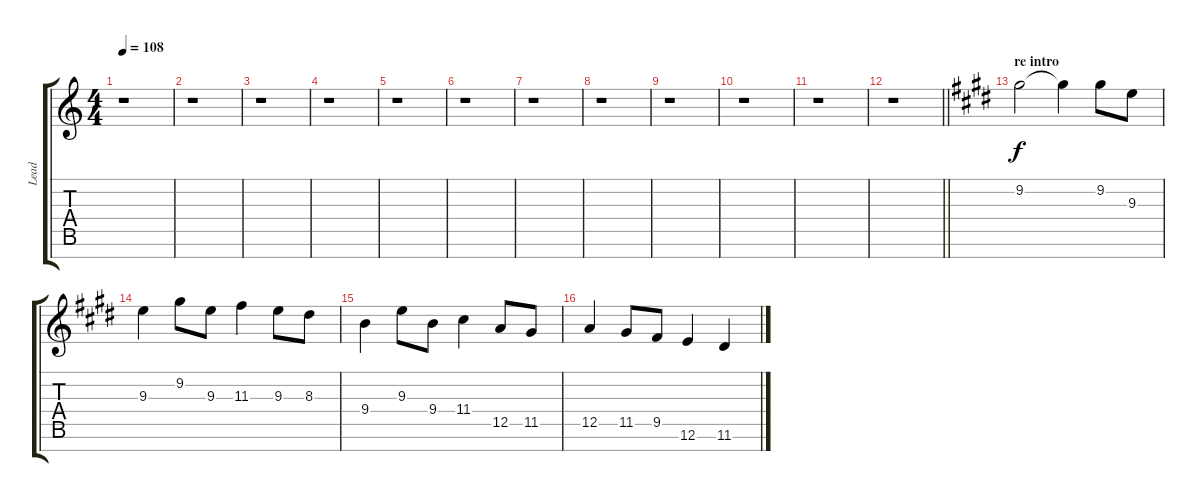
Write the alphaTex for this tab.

\track ("Lead" "Lead") {instrument distortionguitar}
\staff {score tabs}
\tuning (E4 B3 G3 D3 A2 E2 B1) {hide}
\ts (4 4)
\tempo 108
\clef g2
\ks c
r.1{dy f} |
r.1 |
r.1 |
r.1 |
r.1 |
r.1 |
r.1 |
r.1 |
r.1 |
r.1 |
r.1 |
\barLineRight lightlight
r.1 |
\section ("" "re intro")
\ks e
9.2.2 9.2{t}.4 9.2.8 9.3.8 |
9.3.4 9.2.8 9.3.8 11.3.4 9.3.8 8.3.8 |
9.4.4 9.3.8 9.4.8 11.4.4 12.5.8 11.5.8 |
12.5.4 11.5.8 9.5.8 12.6.4 11.6.4
